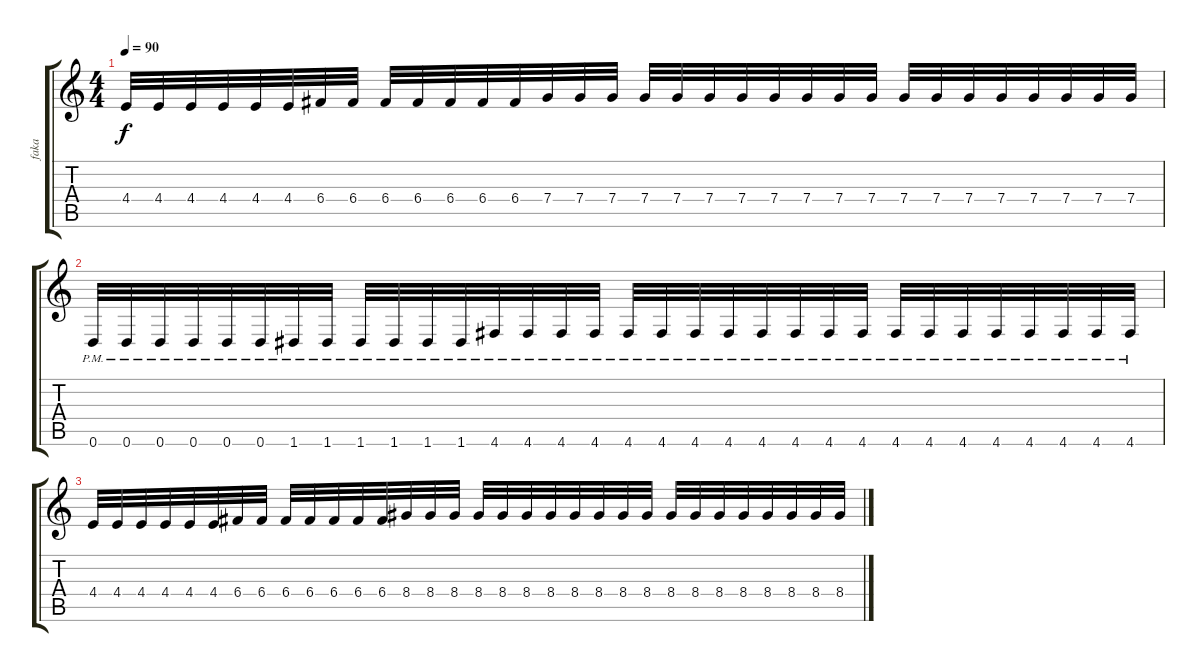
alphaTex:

\track ("faka" "faka") {instrument distortionguitar}
\staff {score tabs}
\tuning (D4 A3 F3 C3 G2 D2) {hide}
\ts (4 4)
\tempo 90
\clef g2
\ks c
4.4.32{dy f} 4.4.32 4.4.32 4.4.32 4.4.32 4.4.32 6.4.32 6.4.32 6.4.32 6.4.32 6.4.32 6.4.32 6.4.32 7.4.32 7.4.32 7.4.32 7.4.32 7.4.32 7.4.32 7.4.32 7.4.32 7.4.32 7.4.32 7.4.32 7.4.32 7.4.32 7.4.32 7.4.32 7.4.32 7.4.32 7.4.32 7.4.32 |
0.6{pm}.32 0.6{pm}.32 0.6{pm}.32 0.6{pm}.32 0.6{pm}.32 0.6{pm}.32 1.6{pm}.32 1.6{pm}.32 1.6{pm}.32 1.6{pm}.32 1.6{pm}.32 1.6{pm}.32 4.6{pm}.32 4.6{pm}.32 4.6{pm}.32 4.6{pm}.32 4.6{pm}.32 4.6{pm}.32 4.6{pm}.32 4.6{pm}.32 4.6{pm}.32 4.6{pm}.32 4.6{pm}.32 4.6{pm}.32 4.6{pm}.32 4.6{pm}.32 4.6{pm}.32 4.6{pm}.32 4.6{pm}.32 4.6{pm}.32 4.6{pm}.32 4.6{pm}.32 |
4.4.32 4.4.32 4.4.32 4.4.32 4.4.32 4.4.32 6.4.32 6.4.32 6.4.32 6.4.32 6.4.32 6.4.32 6.4.32 8.4.32 8.4.32 8.4.32 8.4.32 8.4.32 8.4.32 8.4.32 8.4.32 8.4.32 8.4.32 8.4.32 8.4.32 8.4.32 8.4.32 8.4.32 8.4.32 8.4.32 8.4.32 8.4.32
